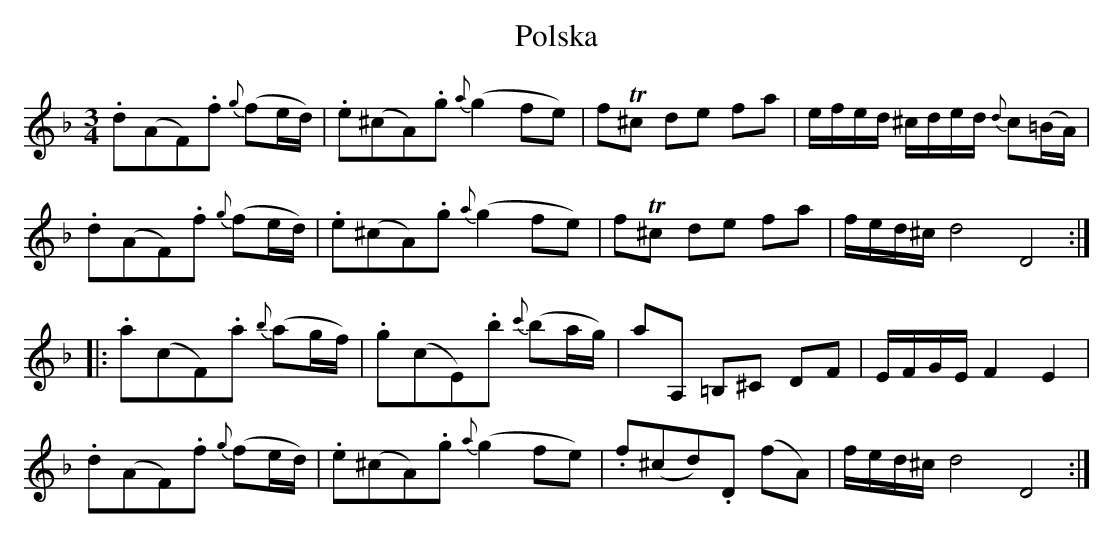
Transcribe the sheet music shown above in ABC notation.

X:1
T:Polska
M:3/4
L:1/8
K:Dm
.d(AF).f {g}(fe/d/) | .e(^cA).g {a}(g2fe) | fT^c de fa | e/f/e/d/ ^c/d/e/d/ {d}c(=B/A/) |
.d(AF).f {g}(fe/d/) | .e(^cA).g {a}(g2fe) | fT^c de fa | f/e/d/^c/ d4 D4 ::
.a(cF).a {b}(ag/f/) | .g(cE).b {c'}(ba/g/) | aA, =B,^C DF | E/F/G/E/ F2 E2 |
.d(AF).f {g}(fe/d/) | .e(^cA).g {a}(g2fe) |.f(^cd).D (fA)| f/e/d/^c/ d4 D4 :|
